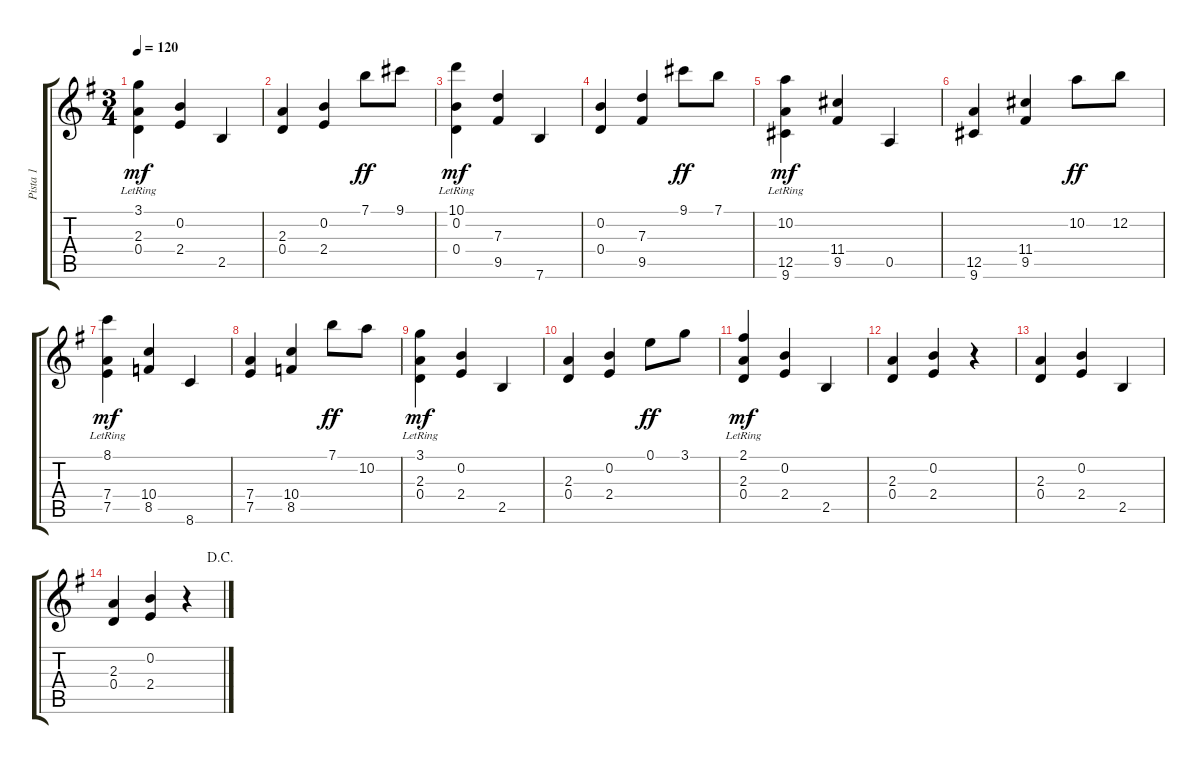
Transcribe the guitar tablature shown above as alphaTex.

\track ("Pista 1" "Pista 1") {instrument acousticguitarsteel}
\staff {score tabs}
\tuning (E4 B3 G3 D3 A2 E2) {hide}
\ts (3 4)
\tempo 120
\clef g2
\ks eminor
(3.1{lr} 2.3 0.4).4{dy mf} (0.2 2.4).4 2.5.4 |
(2.3 0.4).4 (0.2 2.4).4 7.1.8{dy ff} 9.1.8 |
(10.1{lr} 0.2 0.4).4{dy mf} (7.3 9.5).4 7.6.4 |
(0.2 0.4).4 (7.3 9.5).4 9.1.8{dy ff} 7.1.8 |
(10.2{lr} 12.5 9.6).4{dy mf} (11.4 9.5).4 0.5.4 |
(12.5 9.6).4 (11.4 9.5).4 10.2.8{dy ff} 12.2.8 |
(8.1{lr} 7.4 7.5).4{dy mf} (10.4 8.5).4 8.6.4 |
(7.4 7.5).4 (10.4 8.5).4 7.1.8{dy ff} 10.2.8 |
(3.1{lr} 2.3 0.4).4{dy mf} (0.2 2.4).4 2.5.4 |
(2.3 0.4).4 (0.2 2.4).4 0.1.8{dy ff} 3.1.8 |
(2.1{lr} 2.3 0.4).4{dy mf} (0.2 2.4).4 2.5.4 |
(2.3 0.4).4 (0.2 2.4).4 r.4 |
(2.3 0.4).4 (0.2 2.4).4 2.5.4 |
\jump dacapo
(2.3 0.4).4 (0.2 2.4).4 r.4
